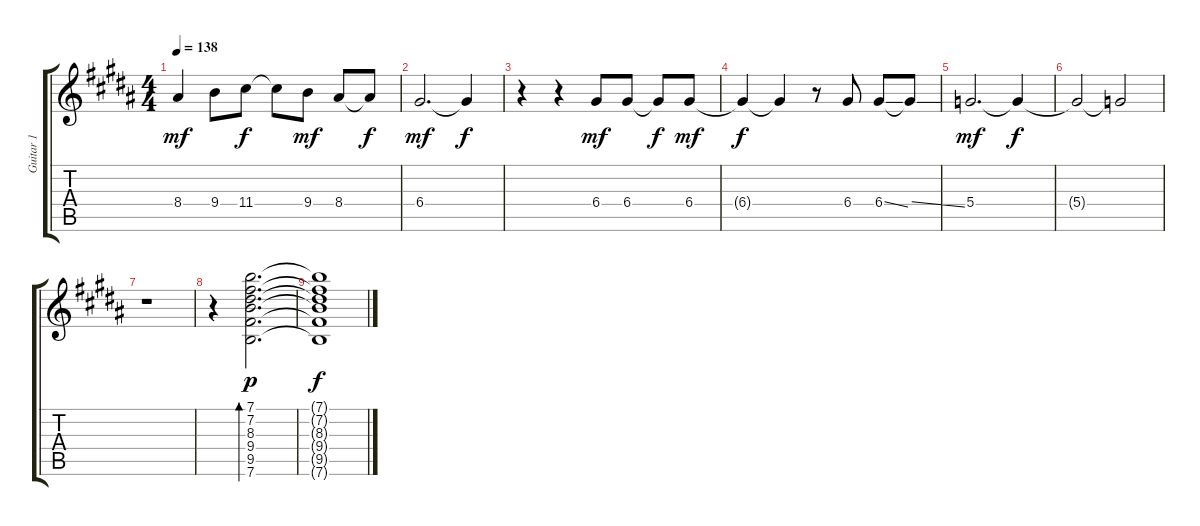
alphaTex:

\track ("Guitar 1" "Guitar 1") {instrument distortionguitar}
\staff {score tabs}
\tuning (E4 B3 G3 D3 A2 E2) {hide}
\ts (4 4)
\tempo 138
\clef g2
\ks g#minor
8.4.4{dy mf} 9.4.8 11.4.8{dy f} 11.4{t}.8 9.4.8{dy mf} 8.4.8 8.4{t}.8{dy f} |
\ks b
6.4.2{d dy mf} 6.4{t}.4{dy f} |
\ks g#minor
r.4 r.4 6.4.8{dy mf} 6.4.8 6.4{t}.8{dy f} 6.4.8{dy mf} |
6.4{t}.4{dy f} 6.4{t}.4 r.8 6.4.8 6.4{ss}.8 6.4{ss t}.8 |
5.4.2{d dy mf} 5.4{t}.4{dy f} |
\ks b
5.4{t}.2 5.4{t}.2 |
\ks g#minor
r.1 |
\ks b
r.4 (7.1 7.2 8.3 9.4 9.5 7.6).2{d bd 480 dy p} |
\ks g#minor
(7.1{t} 7.2{t} 8.3{t} 9.4{t} 9.5{t} 7.6{t}).1{dy f}
